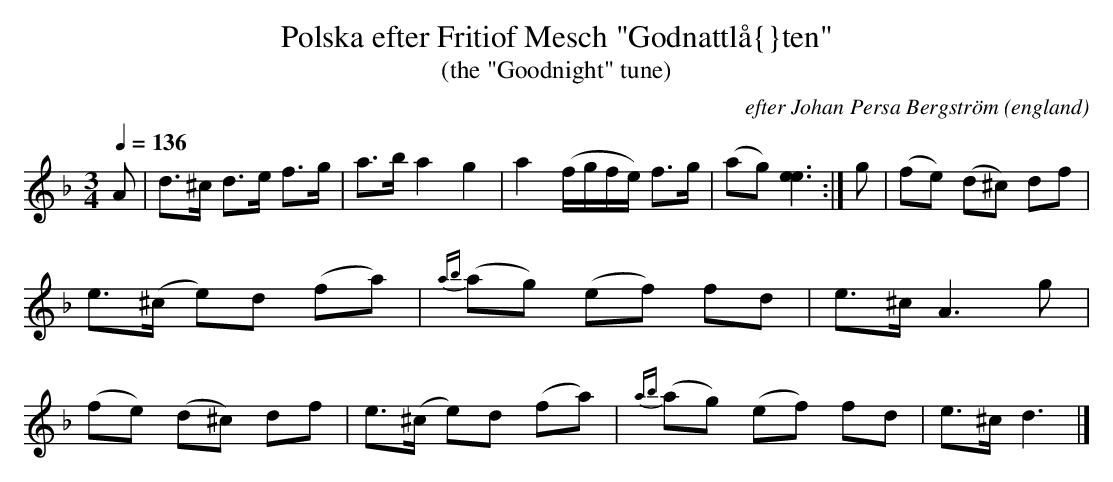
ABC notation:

X:1
T:Polska efter Fritiof Mesch "Godnattl\aa{}ten"
T:(the "Goodnight" tune)
O:england
M:3/4
L:1/8
Q:1/4=136
C:efter Johan Persa Bergstr\"om
K:Dm
A|\
d>^c d>e f>g|a>b a2 g2|a2 (f/g/f/e/) f>g|(ag) [e3e3]:|\
g|\
(fe) (d^c) df|e>(^c e)d (fa)|{ab}(ag) (ef) fd|e>^c A3 g|\
(fe) (d^c) df|e>(^c e)d (fa)|{ab}(ag) (ef) fd|e>^c d3|]
